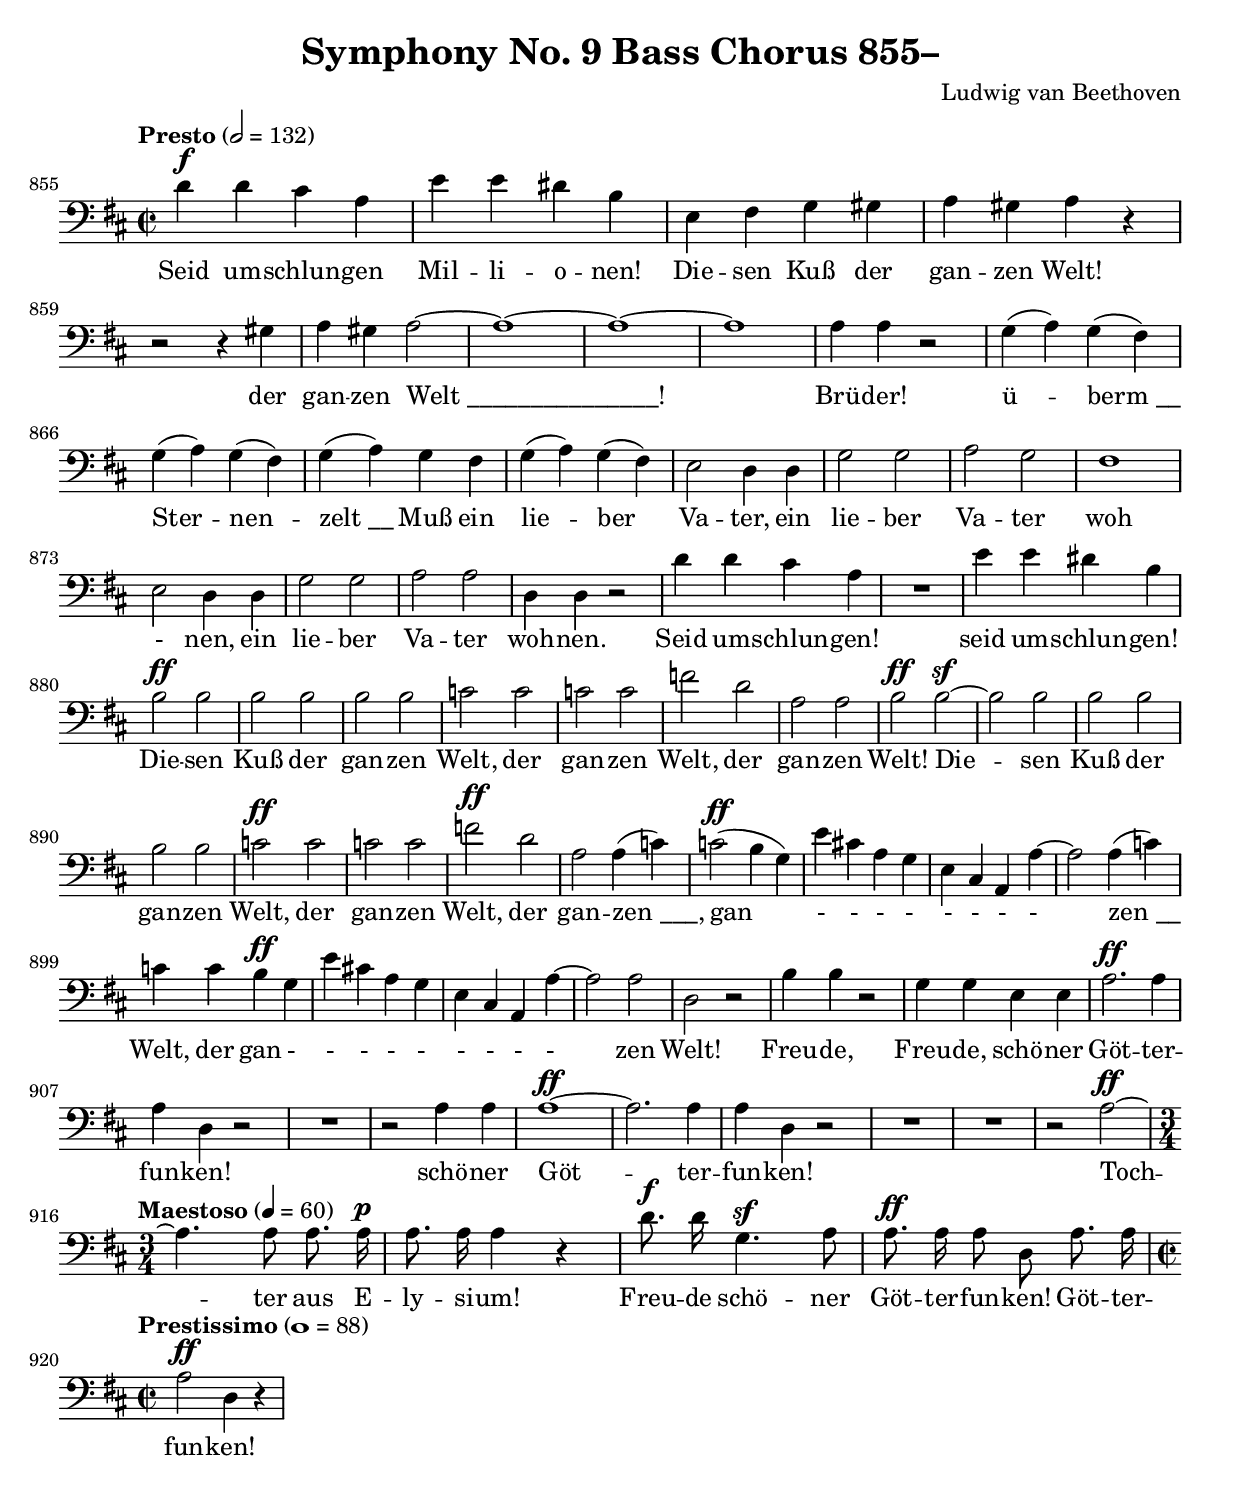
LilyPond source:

\version "2.24.4"
\header {
  title = "Symphony No. 9 Bass Chorus 855–"
  composer = "Ludwig van Beethoven"
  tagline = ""
}
\language "english"
\score {
  <<
  \relative {
    \clef bass
    \key d \major
    \time 2/2
    \tempo "Presto" 2 = 132
    \set Score.currentBarNumber = #855
    d'4^\f d cs a | e' e ds b | e, fs g gs | a gs a r | \break
    r2 r4 gs | a gs a2~ | a1~ | a1~ | a1 | a4 a r2 |
    g4( a) g( fs) | g4( a) g( fs) | g4( a) g fs | g4( a) g( fs) |
    e2 d4 d | g2 g | a g | fs1 | e2 d4 d | g2 g | a a | d,4 d r2 |
    d'4 d cs a | R1 | e'4 e ds b | b2^\ff b | b b | b b | c c |
    c c | f d | a a | b^\ff b^\sf~ | b b | b b | b b | c^\ff c |
    c c | f^\ff d | a a4( c) | c2^\ff( b4 g) | e' cs! a g | e cs a a'~ | a2 a4( c) |
    c c b^\ff g | e' cs! a g | e cs a a'~ | a2 a | d, r |
    b'4 b r2 | g4 g e e | a2.^\ff a4 | a d, r2 | R1 | r2 a'4 a |
    a1^\ff~ | a2. a4 | a d, r2 | R1*2 | r2 a'2^\ff~ | \break
    \time 3/4
    \tempo "Maestoso" 4 = 60
    \autoBeamOff
    a4. a8 a8. a16^\p | a8. a16 a4 r | d8.^\f d16 g,4.^\sf a8 |
    a8.^\ff a16 a8 d, a'8. a16 | \break
    \time 2/2
    \tempo "Prestissimo" 1 = 88
    a2^\ff d,4 r |
  }
  \addlyrics {
    Seid um -- schlun -- gen Mil -- li -- o -- nen!
    Die -- sen Kuß der gan -- zen Welt!
    der gan -- zen "Welt _______________!"
    Brü -- der!
    ü -- "berm __" Ster -- nen -- "zelt __"
    Muß ein lie -- ber Va -- ter,
    ein lie -- ber Va -- ter woh - nen,
    ein lie -- ber Va -- ter woh -- nen.
    Seid um -- schlun -- gen! seid um -- schlun -- gen!
    Die -- sen Kuß der gan -- zen Welt, der gan -- zen Welt, der gan -- zen Welt!
    Die -- sen Kuß der gan -- zen Welt, der gan -- zen Welt, der gan -- "zen ___,"
    gan - - - - - - - - "zen __" Welt,
    der gan - - - - - - - - - zen Welt!
    Freu -- de, Freu -- de, schö -- ner Göt -- ter -- fun -- ken!
    schö -- ner Göt -- ter -- fun -- ken!
    Toch -- ter aus E -- ly -- si -- um!
    Freu -- de schö -- ner Göt -- ter -- fun -- ken!
    Göt -- ter -- fun -- ken!
  }
  >>
  \layout {
    indent = 0
    ragged-last = ##t
  }
  \midi {}
}
